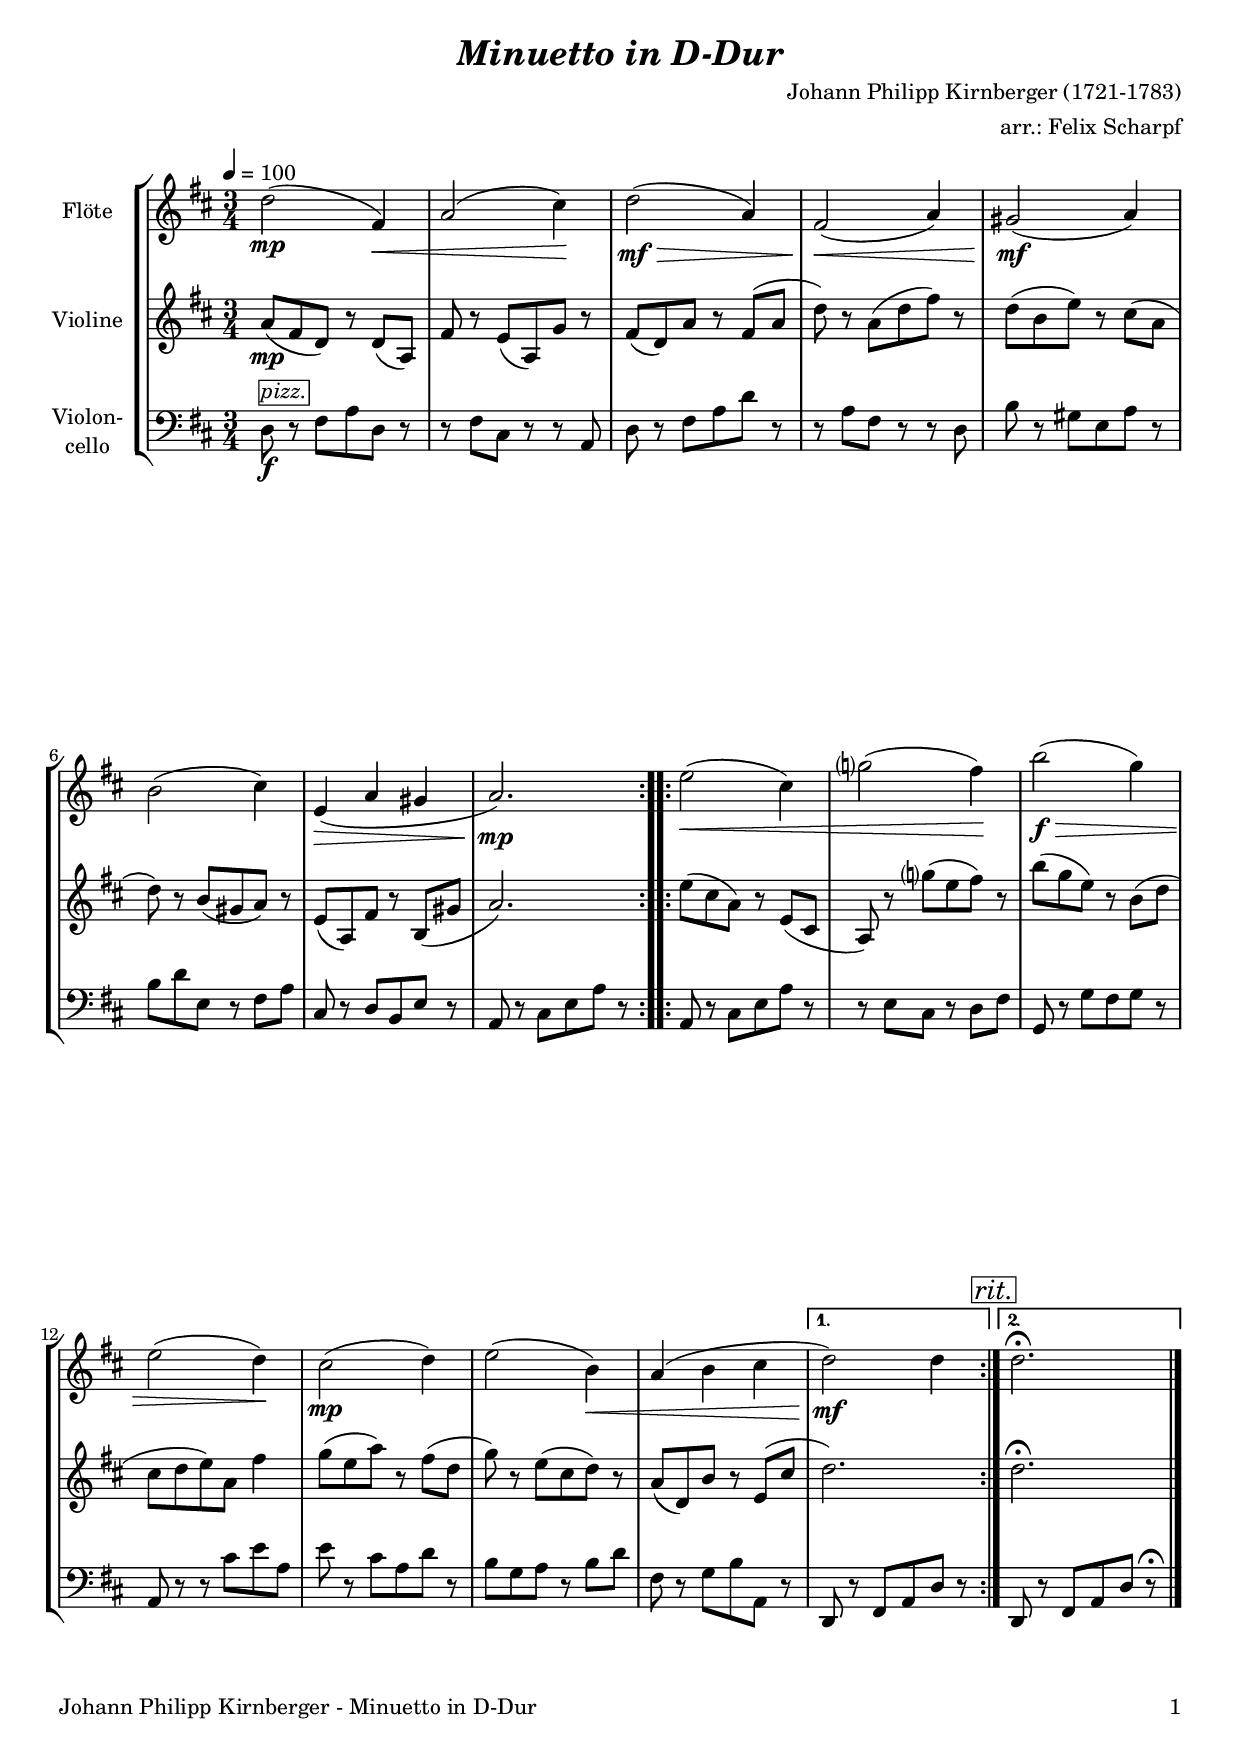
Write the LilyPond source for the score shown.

\version "2.24.4"
\include "deutsch.ly"

#(set-global-staff-size 19)

\header {
  title     = \markup \bold \italic "Minuetto in D-Dur"
  composer  = "Johann Philipp Kirnberger (1721-1783)"
  arranger  = "arr.: Felix Scharpf"
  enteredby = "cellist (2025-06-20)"
%  piece     = ""
}

voiceconsts = {
  \key d \major
  \time 3/4
  \clef "treble"
%  \numericTimeSignature
  \compressEmptyMeasures
  % Set default beaming for all staves
%  \set Timing.beamExceptions = #'()
%  \set Timing.baseMoment     = #(ly:make-moment 1 4)
%  \set Timing.beatStructure  = #'(1 1 1 1)
  \tempo 4=100
}

mifl = "flute"
mist = "string ensemble 1"
mivl = "violin"
miba = "cello"
mipz = "pizzicato strings"

pizz = \markup \box \italic "pizz."
rit  = \mark \markup \box \italic "rit."

va = \relative c'' {
  \voiceconsts

  \repeat volta 2 {
    d2(\mp fis,4)\<
    a2( cis4)\!
    d2(\mf\> a4)
    fis2(\!\< a4)
    gis2(\!\mf a4)
    h2( cis4)
    e,(\> a gis
    a2.)\!\mp
  }

  \repeat volta 2 {
    e'2(\< cis4)
    g'?2( fis4)\!
    h2(\f\> g4)
    e2( d4)\!

    cis2(\mp d4)
    e2( h4)\<
    a( h cis
  }
  \alternative {
    { d2)\mf d4 }
    { \rit d2.\fermata }
  } \bar "|."
}

vb = \relative c'' {
  \voiceconsts

  \repeat volta 2 {
    a8(\mp fis d) r d( a)
    fis' r e( a,) g' r
    fis( d) a' r fis( a
    d) r a( d fis) r
    d( h e) r cis (a
    d) r h( gis a) r
    e( a,) fis' r h,( gis'
    a2.)
  }

  \repeat volta 2 {
    e'8( cis a) r e( cis
    a) r g''?( e fis) r
    h( g e) r h( d
    cis d e) a, fis'4
    g8( e a) r fis( d
    g) r e( cis d) r
    a( d,) h' r e,( cis'
  }
  \alternative {
    { d2.) }
    { \rit d\fermata }
  } \bar "|."
}

vc = \relative c {
  \voiceconsts
  \clef "bass"
  
  \repeat volta 2 {
    d8^\pizz\f r fis a d, r
    r fis cis r r a
    d r fis a d r
    r a fis r r d
    h' r gis e a r
    h d e, r fis a
    cis, r d h e r
    a, r cis e a r
  }

  \repeat volta 2 {
    a, r cis e a r
    r e cis r d fis
    g, r g' fis g r
    a, r r cis' e a,
    e' r cis a d r
    h g a r h d

    fis, r g h a, r
  }
  \alternative {
    { d, r fis a d r }
    { \rit d, r fis a d r\fermata }
  } \bar "|."
}


music = \new StaffGroup <<
      \new Staff {
	\set Staff.midiInstrument = \mifl
	\set Staff.instrumentName = \markup \center-column { "Flöte" }
	\transpose d d { \va }
      }

      \new Staff {
	\set Staff.midiInstrument = \mivl
	\set Staff.instrumentName = \markup \center-column { "Violine" }
	\transpose d d { \vb }
      }

      \new Staff {
	\set Staff.midiInstrument = \mipz
	\set Staff.instrumentName = \markup \center-column { "Violon-" "cello" }
	\transpose d d { \vc }
      }
>>

\book {
   \paper {
    print-page-number = ##t
    print-first-page-number = ##t
    ragged-last-bottom = ##f
    oddHeaderMarkup = \markup \null
    evenHeaderMarkup = \markup \null
    oddFooterMarkup = \markup {
      \fill-line {
        \if \should-print-page-number
        "Johann Philipp Kirnberger - Minuetto in D-Dur" \fromproperty #'page:page-number-string
      }
    }
    evenFooterMarkup = \oddFooterMarkup
  } \score {
    \music
    \layout {}
  }

  \score {
    \unfoldRepeats \music

    \midi {
      \context {
        \Score
      }
    }
  }
}